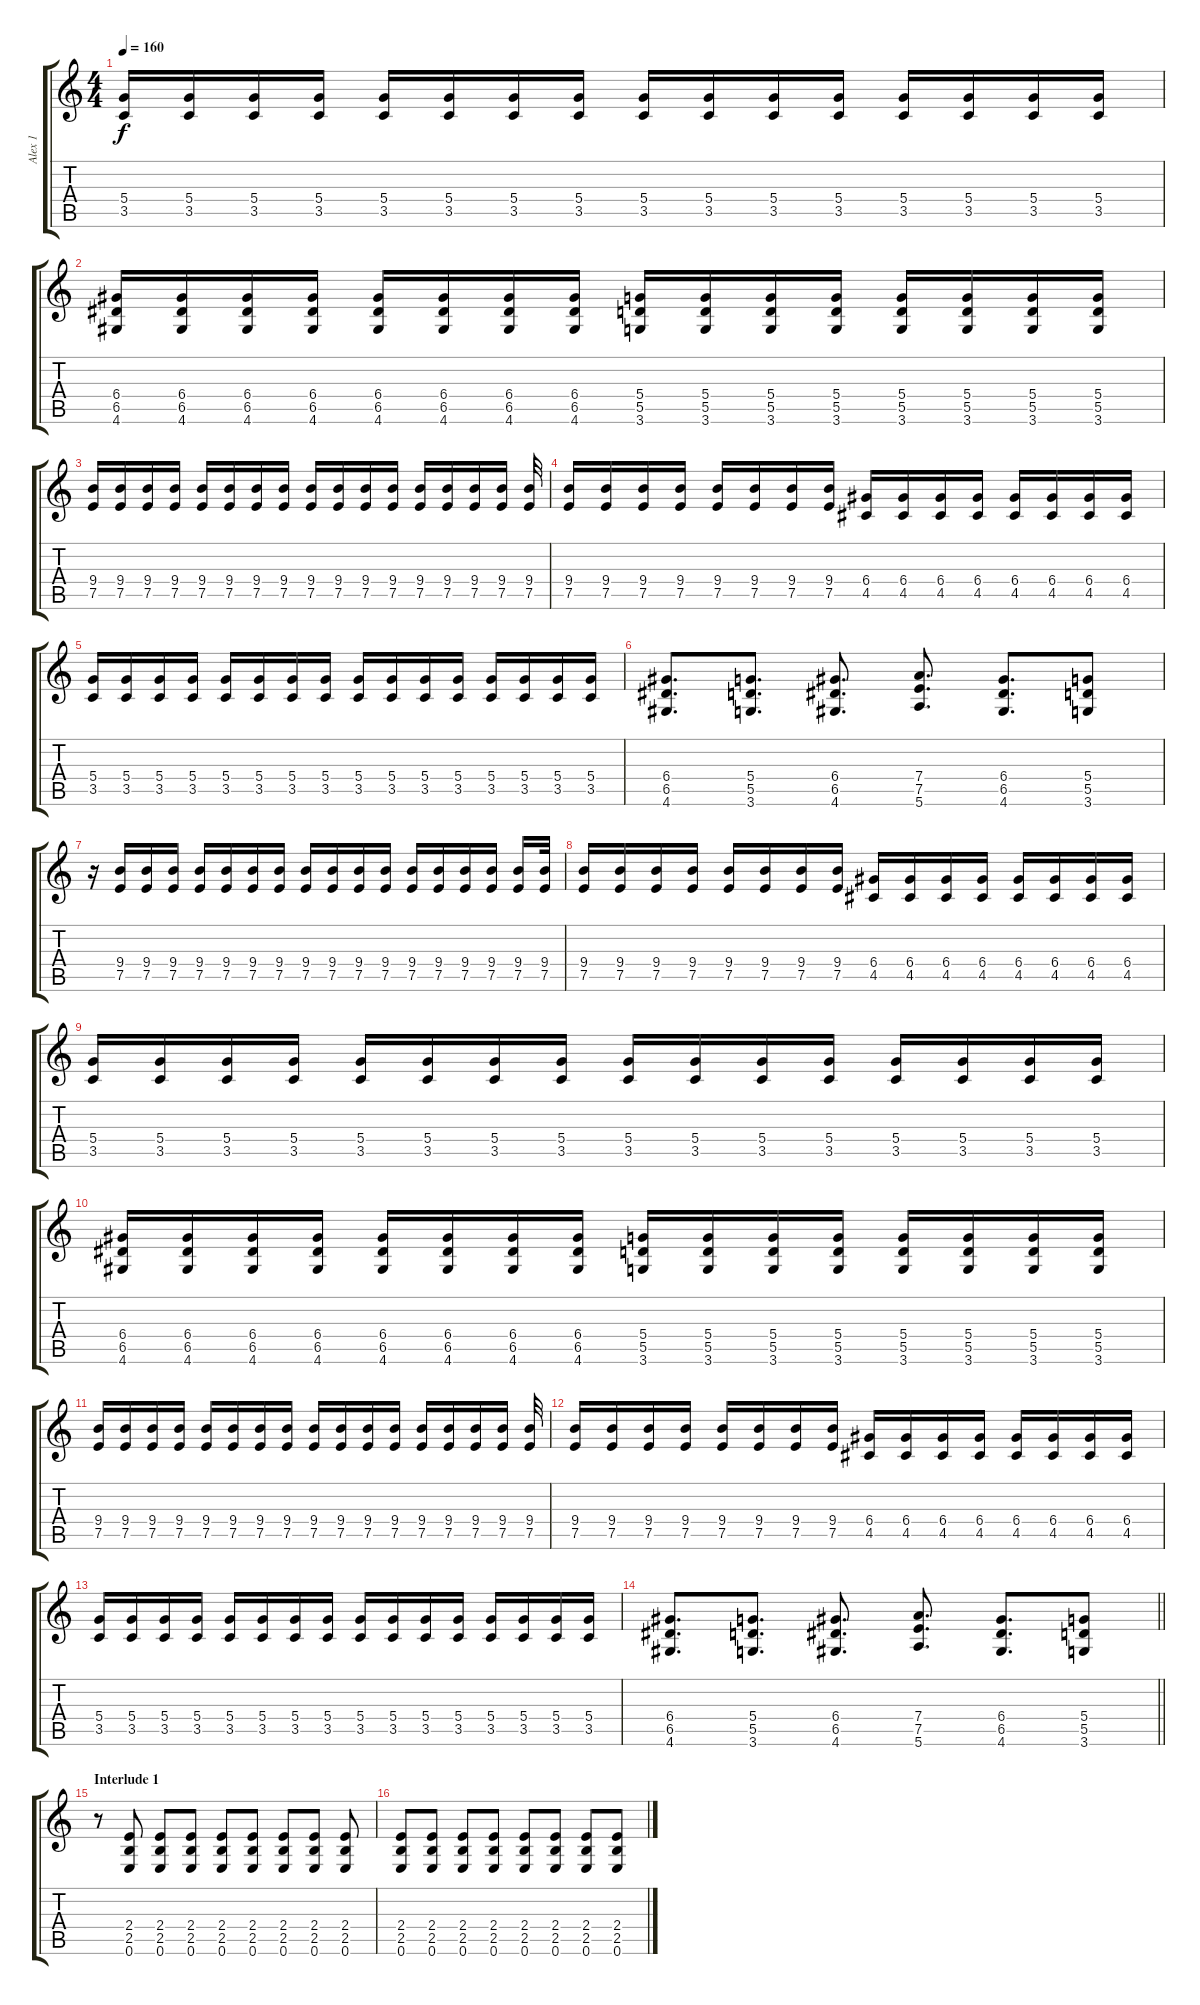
\track ("Alex 1" "Alex 1") {instrument distortionguitar}
\staff {score tabs}
\tuning (E4 B3 G3 D3 A2 E2) {hide}
\ts (4 4)
\tempo 160
\clef g2
\ks c
(5.4 3.5).16{dy f} (5.4 3.5).16 (5.4 3.5).16 (5.4 3.5).16 (5.4 3.5).16 (5.4 3.5).16 (5.4 3.5).16 (5.4 3.5).16 (5.4 3.5).16 (5.4 3.5).16 (5.4 3.5).16 (5.4 3.5).16 (5.4 3.5).16 (5.4 3.5).16 (5.4 3.5).16 (5.4 3.5).16 |
(6.4 6.5 4.6).16 (6.4 6.5 4.6).16 (6.4 6.5 4.6).16 (6.4 6.5 4.6).16 (6.4 6.5 4.6).16 (6.4 6.5 4.6).16 (6.4 6.5 4.6).16 (6.4 6.5 4.6).16 (5.4 5.5 3.6).16 (5.4 5.5 3.6).16 (5.4 5.5 3.6).16 (5.4 5.5 3.6).16 (5.4 5.5 3.6).16 (5.4 5.5 3.6).16 (5.4 5.5 3.6).16 (5.4 5.5 3.6).16 |
(9.4 7.5).16 (9.4 7.5).16 (9.4 7.5).16 (9.4 7.5).16 (9.4 7.5).16 (9.4 7.5).16 (9.4 7.5).16 (9.4 7.5).16 (9.4 7.5).16 (9.4 7.5).16 (9.4 7.5).16 (9.4 7.5).16 (9.4 7.5).16 (9.4 7.5).16 (9.4 7.5).16 (9.4 7.5).16 (9.4 7.5).32 |
(9.4 7.5).16 (9.4 7.5).16 (9.4 7.5).16 (9.4 7.5).16 (9.4 7.5).16 (9.4 7.5).16 (9.4 7.5).16 (9.4 7.5).16 (6.4 4.5).16 (6.4 4.5).16 (6.4 4.5).16 (6.4 4.5).16 (6.4 4.5).16 (6.4 4.5).16 (6.4 4.5).16 (6.4 4.5).16 |
(5.4 3.5).16 (5.4 3.5).16 (5.4 3.5).16 (5.4 3.5).16 (5.4 3.5).16 (5.4 3.5).16 (5.4 3.5).16 (5.4 3.5).16 (5.4 3.5).16 (5.4 3.5).16 (5.4 3.5).16 (5.4 3.5).16 (5.4 3.5).16 (5.4 3.5).16 (5.4 3.5).16 (5.4 3.5).16 |
(6.4 6.5 4.6).8{d} (5.4 5.5 3.6).8{d} (6.4 6.5 4.6).8{d} (7.4 7.5 5.6).8{d} (6.4 6.5 4.6).8{d} (5.4 5.5 3.6).8 |
r.16 (9.4 7.5).16 (9.4 7.5).16 (9.4 7.5).16 (9.4 7.5).16 (9.4 7.5).16 (9.4 7.5).16 (9.4 7.5).16 (9.4 7.5).16 (9.4 7.5).16 (9.4 7.5).16 (9.4 7.5).16 (9.4 7.5).16 (9.4 7.5).16 (9.4 7.5).16 (9.4 7.5).16 (9.4 7.5).16 (9.4 7.5).32 |
(9.4 7.5).16 (9.4 7.5).16 (9.4 7.5).16 (9.4 7.5).16 (9.4 7.5).16 (9.4 7.5).16 (9.4 7.5).16 (9.4 7.5).16 (6.4 4.5).16 (6.4 4.5).16 (6.4 4.5).16 (6.4 4.5).16 (6.4 4.5).16 (6.4 4.5).16 (6.4 4.5).16 (6.4 4.5).16 |
(5.4 3.5).16 (5.4 3.5).16 (5.4 3.5).16 (5.4 3.5).16 (5.4 3.5).16 (5.4 3.5).16 (5.4 3.5).16 (5.4 3.5).16 (5.4 3.5).16 (5.4 3.5).16 (5.4 3.5).16 (5.4 3.5).16 (5.4 3.5).16 (5.4 3.5).16 (5.4 3.5).16 (5.4 3.5).16 |
(6.4 6.5 4.6).16 (6.4 6.5 4.6).16 (6.4 6.5 4.6).16 (6.4 6.5 4.6).16 (6.4 6.5 4.6).16 (6.4 6.5 4.6).16 (6.4 6.5 4.6).16 (6.4 6.5 4.6).16 (5.4 5.5 3.6).16 (5.4 5.5 3.6).16 (5.4 5.5 3.6).16 (5.4 5.5 3.6).16 (5.4 5.5 3.6).16 (5.4 5.5 3.6).16 (5.4 5.5 3.6).16 (5.4 5.5 3.6).16 |
(9.4 7.5).16 (9.4 7.5).16 (9.4 7.5).16 (9.4 7.5).16 (9.4 7.5).16 (9.4 7.5).16 (9.4 7.5).16 (9.4 7.5).16 (9.4 7.5).16 (9.4 7.5).16 (9.4 7.5).16 (9.4 7.5).16 (9.4 7.5).16 (9.4 7.5).16 (9.4 7.5).16 (9.4 7.5).16 (9.4 7.5).32 |
(9.4 7.5).16 (9.4 7.5).16 (9.4 7.5).16 (9.4 7.5).16 (9.4 7.5).16 (9.4 7.5).16 (9.4 7.5).16 (9.4 7.5).16 (6.4 4.5).16 (6.4 4.5).16 (6.4 4.5).16 (6.4 4.5).16 (6.4 4.5).16 (6.4 4.5).16 (6.4 4.5).16 (6.4 4.5).16 |
(5.4 3.5).16 (5.4 3.5).16 (5.4 3.5).16 (5.4 3.5).16 (5.4 3.5).16 (5.4 3.5).16 (5.4 3.5).16 (5.4 3.5).16 (5.4 3.5).16 (5.4 3.5).16 (5.4 3.5).16 (5.4 3.5).16 (5.4 3.5).16 (5.4 3.5).16 (5.4 3.5).16 (5.4 3.5).16 |
\barLineRight lightlight
(6.4 6.5 4.6).8{d} (5.4 5.5 3.6).8{d} (6.4 6.5 4.6).8{d} (7.4 7.5 5.6).8{d} (6.4 6.5 4.6).8{d} (5.4 5.5 3.6).8 |
\section ("" "Interlude 1")
r.8 (2.4 2.5 0.6).8 (2.4 2.5 0.6).8 (2.4 2.5 0.6).8 (2.4 2.5 0.6).8 (2.4 2.5 0.6).8 (2.4 2.5 0.6).8 (2.4 2.5 0.6).8 (2.4 2.5 0.6).8 |
(2.4 2.5 0.6).8 (2.4 2.5 0.6).8 (2.4 2.5 0.6).8 (2.4 2.5 0.6).8 (2.4 2.5 0.6).8 (2.4 2.5 0.6).8 (2.4 2.5 0.6).8 (2.4 2.5 0.6).8
